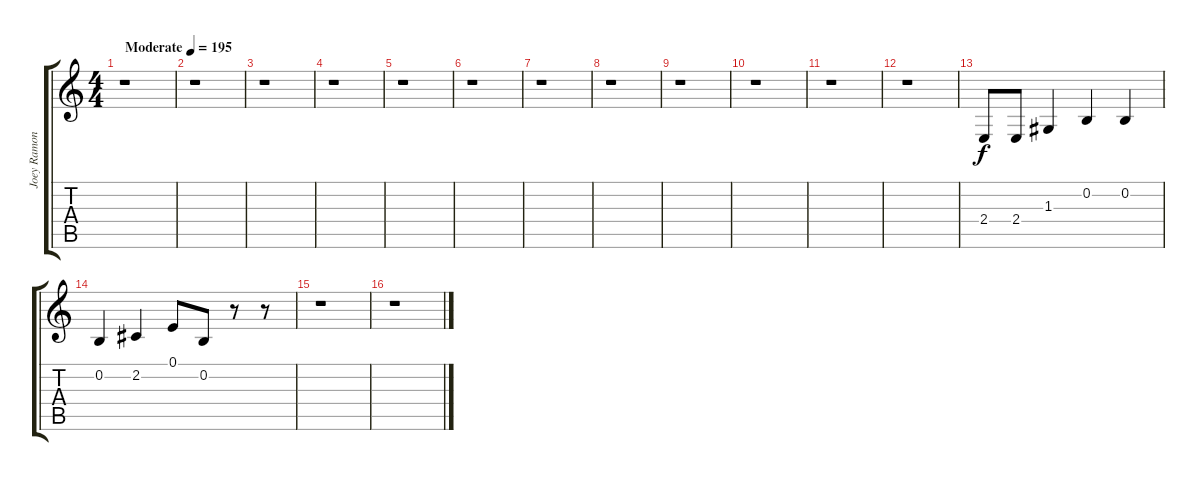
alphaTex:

\track ("Joey Ramone" "Joey Ramon") {instrument viola}
\staff {score tabs}
\tuning (E4 B3 G3 D3 A2 E2) {hide}
\ts (4 4)
\tempo (195 "Moderate")
\clef g2
\ks c
r.1{dy f instrument viola} |
r.1 |
r.1 |
r.1 |
r.1 |
r.1 |
r.1 |
r.1 |
r.1 |
r.1 |
r.1 |
r.1 |
2.4.8 2.4.8 1.3.4 0.2.4 0.2.4 |
0.2.4 2.2.4 0.1.8 0.2.8 r.8 r.8 |
r.1 |
r.1
